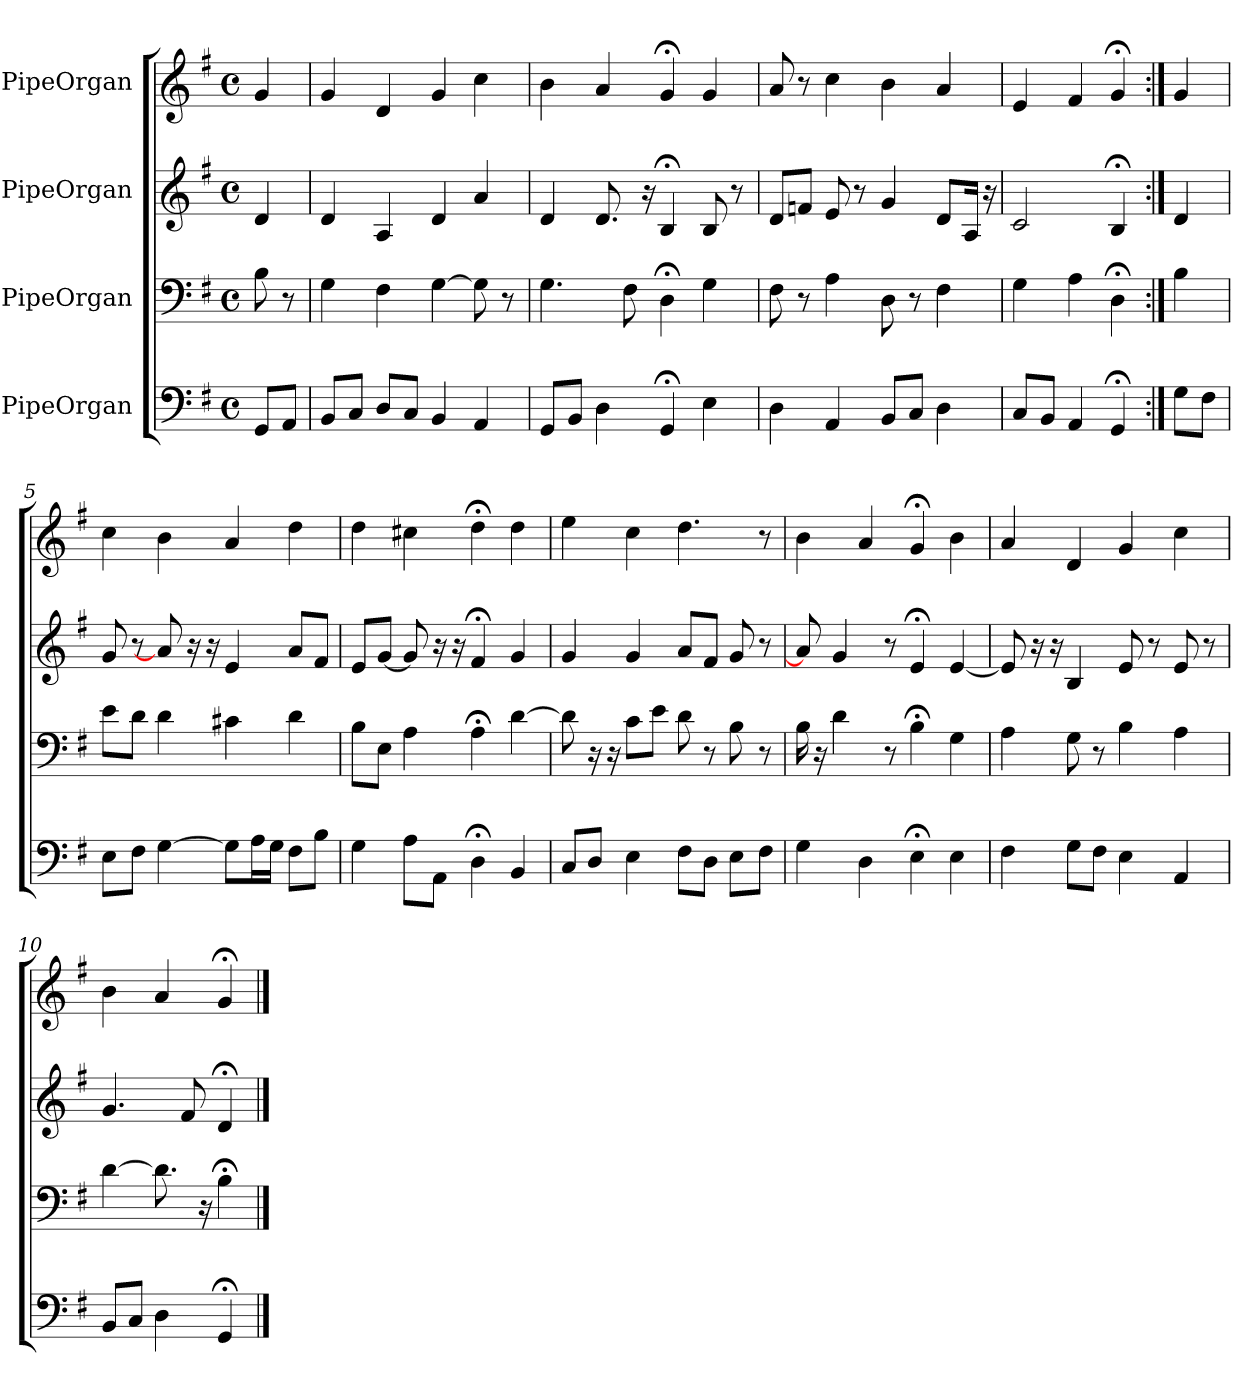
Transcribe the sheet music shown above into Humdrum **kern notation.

**kern	**kern	**kern	**kern
*part4	*part3	*part2	*part1
*staff4	*staff3	*staff2	*staff1
*I"PipeOrgan	*I"PipeOrgan	*I"PipeOrgan	*I"PipeOrgan
*k[f#]	*k[f#]	*k[f#]	*k[f#]
*G:	*G:	*G:	*G:
*M4/4	*M4/4	*M4/4	*M4/4
*met(c)	*met(c)	*met(c)	*met(c)
*MM60	*MM60	*MM60	*MM60
=	=	=	=
8GGL	8B	4d	4g
8AAJ	8r	.	.
=1	=1	=1	=1
8BBL	4G	4d	4g
8CJ	.	.	.
8DL	4F#	4A	4d
8CJ	.	.	.
4BB	[4G	4d	4g
4AA	8G]	4a	4cc
.	8r	.	.
=2	=2	=2	=2
8GGL	4.G	4d	4b
8BBJ	.	.	.
4D	.	8.d	4a
.	8F#	.	.
.	.	16r	.
4GG;<	4D;<	4B;<	4g;<
4E	4G	8B	4g
.	.	8r	.
=3	=3	=3	=3
4D	8F#	8dL	8a
.	8r	8fnJ	8r
4AA	4A	8e	4cc
.	.	8r	.
8BBL	8D	4g	4b
8CJ	8r	.	.
4D	4F#	8dL	4a
.	.	16AJk	.
.	.	16r	.
=4	=4	=4	=4
8CL	4G	2c	4e
8BBJ	.	.	.
4AA	4A	.	4f#
4GG;<	4D;<	4B;<	4g;<
=:|!	=:|!	=:|!	=:|!
8GL	4B	4d	4g
8F#J	.	.	.
=5	=5	=5	=5
8EL	8eL	8g	4cc
8F#J	8dJ	8r	.
[4G	4d	8a]	4b
.	.	16r	.
.	.	16r	.
8GL]	4c#X	4e	4a
16AL	.	.	.
16GJJ	.	.	.
8F#L	4d	8aL	4dd
8BJ	.	8f#J	.
=6	=6	=6	=6
4G	8BL	8eL	4dd
.	8EJ	[8gJ	.
8AL	4A	8g]	4cc#X
8AAJ	.	16r	.
.	.	16r	.
4D;<	4A;<	4f#;<	4dd;<
4BB	[4d	4g	4dd
=7	=7	=7	=7
8CL	8d]	4g	4ee
8DJ	16r	.	.
.	16r	.	.
4E	8cL	4g	4cc
.	8eJ	.	.
8F#L	8d	8aL	4.dd
8DJ	8r	8f#J	.
8EL	8B	8g	.
8F#J	8r	8r	8r
=8	=8	=8	=8
4G	16B	8a]	4b
.	16r	.	.
.	4d	4g	.
4D	.	.	4a
.	8r	8r	.
4E;<	4B;<	4e;<	4g;<
4E	4G	[4e	4b
=9	=9	=9	=9
4F#	4A	8e]	4a
.	.	16r	.
.	.	16r	.
8GL	8G	4B	4d
8F#J	8r	.	.
4E	4B	8e	4g
.	.	8r	.
4AA	4A	8e	4cc
.	.	8r	.
=10	=10	=10	=10
8BBL	[4d	4.g	4b
8CJ	.	.	.
4D	8.d]	.	4a
.	.	8f#	.
.	16r	.	.
4GG;<	4B;<	4d;<	4g;<
==	==	==	==
*-	*-	*-	*-
